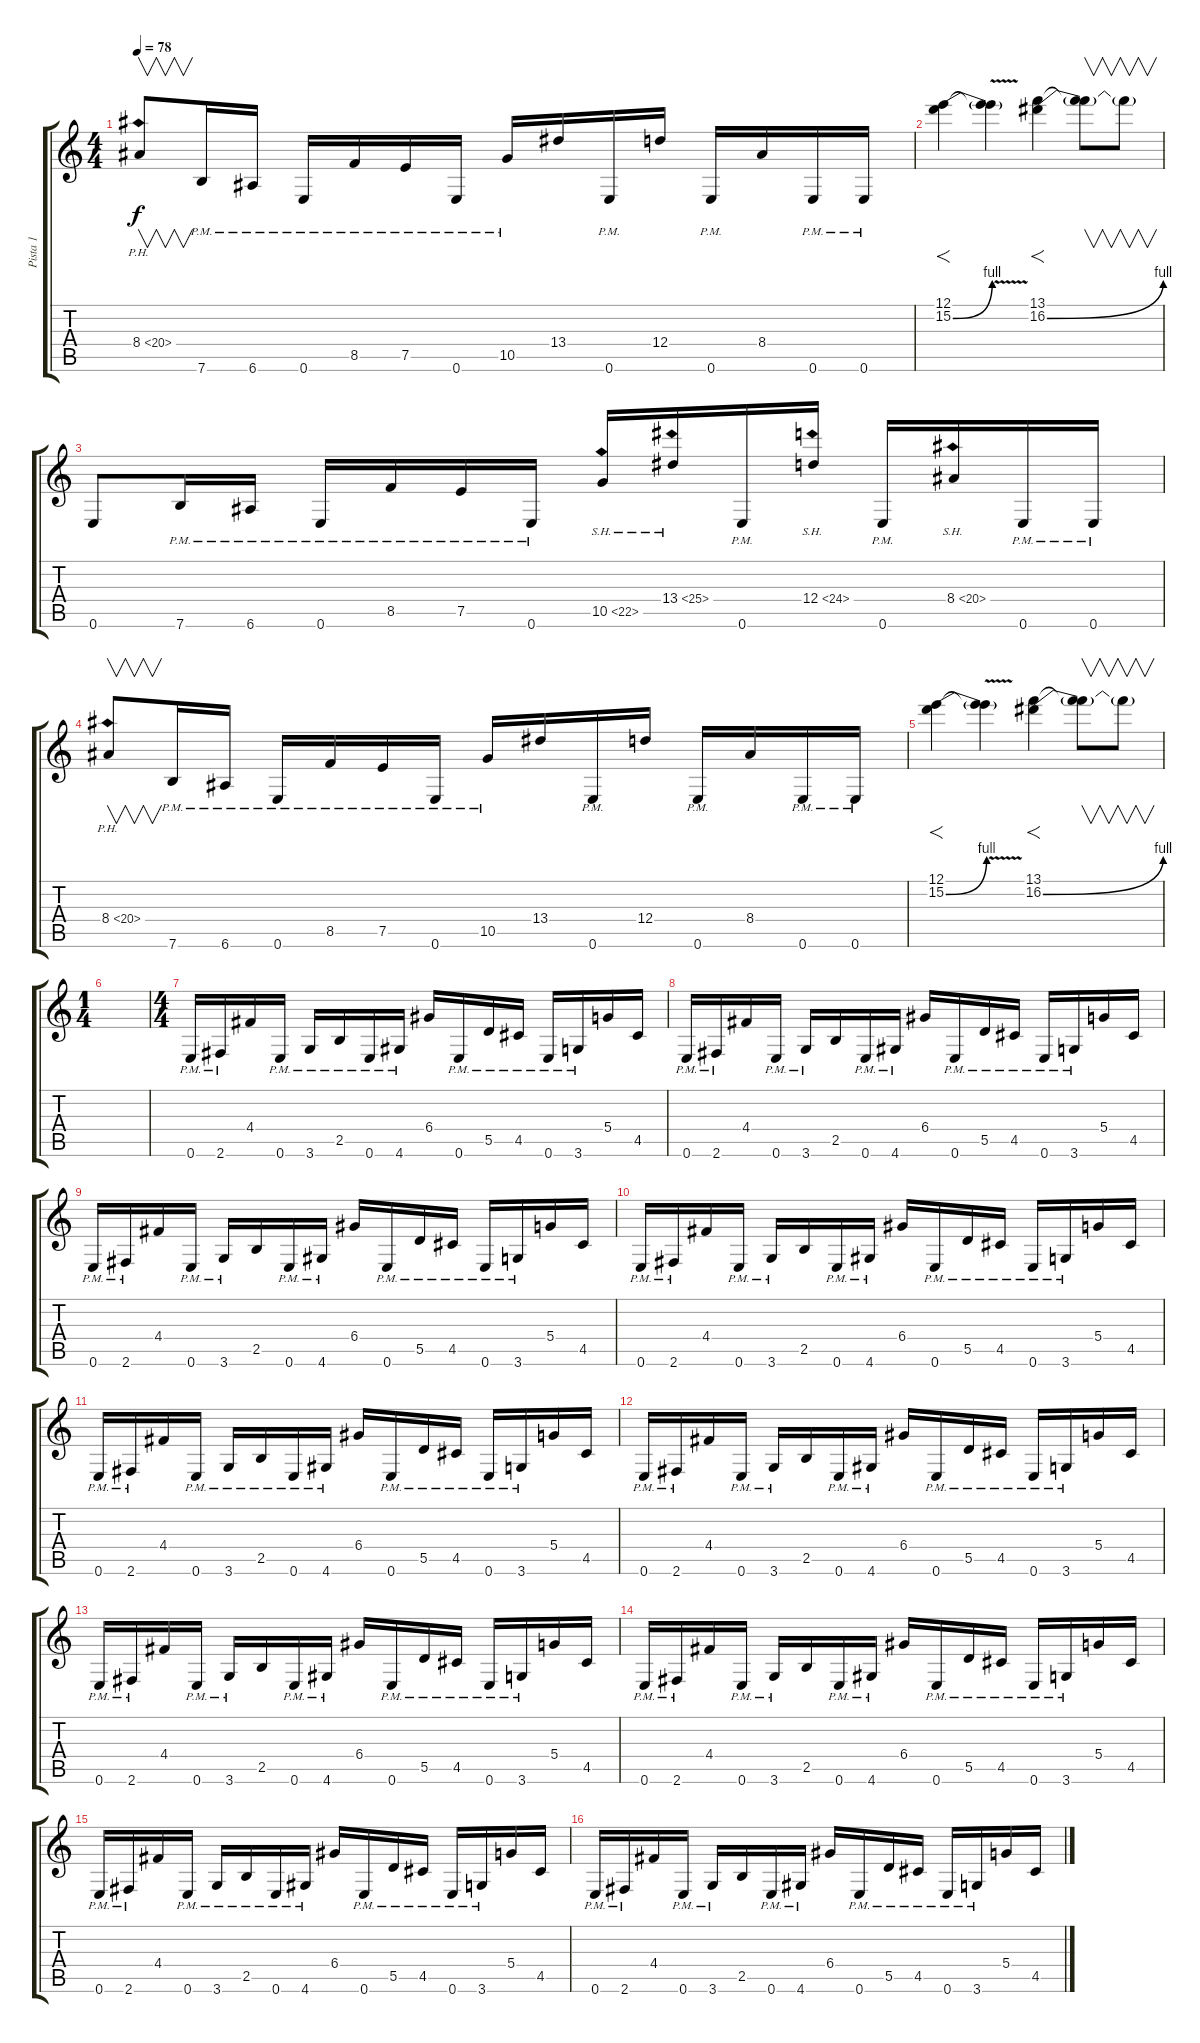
\track ("Pista 1" "Pista 1") {instrument overdrivenguitar}
\staff {score tabs}
\tuning (E4 B3 G3 D3 A2 E2) {hide}
\ts (4 4)
\tempo 78
\clef g2
\ks c
8.4{ph 12}.8{v dy f} 7.6{pm}.16 6.6{pm}.16 0.6{pm}.16 8.5{pm}.16 7.5{pm}.16 0.6{pm}.16 10.5{pm}.16 13.4.16 0.6{pm}.16 12.4.16 0.6{pm}.16 8.4.16 0.6{pm}.16 0.6{pm}.16 |
(12.1 15.2{be (bend 0 0 60 4)}).4{f} (12.1{t} 15.2{v t}).4 (13.1 16.2{be (bend 0 0 60 4)}).4{f} (13.1{t} 16.2{t}).8{v} 16.2{t}.8{v} |
0.6.8 7.6{pm}.16 6.6{pm}.16 0.6{pm}.16 8.5{pm}.16 7.5{pm}.16 0.6{pm}.16 10.5{sh 12}.16 13.4{sh 12}.16 0.6{pm}.16 12.4{sh 12}.16 0.6{pm}.16 8.4{sh 12}.16 0.6{pm}.16 0.6{pm}.16 |
8.4{ph 12}.8{v} 7.6{pm}.16 6.6{pm}.16 0.6{pm}.16 8.5{pm}.16 7.5{pm}.16 0.6{pm}.16 10.5{pm}.16 13.4.16 0.6{pm}.16 12.4.16 0.6{pm}.16 8.4.16 0.6{pm}.16 0.6{pm}.16 |
(12.1 15.2{be (bend 0 0 60 4)}).4{f} (12.1{t} 15.2{v t}).4 (13.1 16.2{be (bend 0 0 60 4)}).4{f} (13.1{t} 16.2{t}).8{v} 16.2{t}.8{v} |
\ts (1 4)
|
\ts (4 4)
0.6{pm}.16 2.6{pm}.16 4.4.16 0.6{pm}.16 3.6{pm}.16 2.5{pm}.16 0.6{pm}.16 4.6{pm}.16 6.4.16 0.6{pm}.16 5.5{pm}.16 4.5{pm}.16 0.6{pm}.16 3.6{pm}.16 5.4.16 4.5.16 |
0.6{pm}.16 2.6{pm}.16 4.4.16 0.6{pm}.16 3.6{pm}.16 2.5.16 0.6{pm}.16 4.6{pm}.16 6.4.16 0.6{pm}.16 5.5{pm}.16 4.5{pm}.16 0.6{pm}.16 3.6{pm}.16 5.4.16 4.5.16 |
0.6{pm}.16 2.6{pm}.16 4.4.16 0.6{pm}.16 3.6{pm}.16 2.5.16 0.6{pm}.16 4.6{pm}.16 6.4.16 0.6{pm}.16 5.5{pm}.16 4.5{pm}.16 0.6{pm}.16 3.6{pm}.16 5.4.16 4.5.16 |
0.6{pm}.16 2.6{pm}.16 4.4.16 0.6{pm}.16 3.6{pm}.16 2.5.16 0.6{pm}.16 4.6{pm}.16 6.4.16 0.6{pm}.16 5.5{pm}.16 4.5{pm}.16 0.6{pm}.16 3.6{pm}.16 5.4.16 4.5.16 |
0.6{pm}.16 2.6{pm}.16 4.4.16 0.6{pm}.16 3.6{pm}.16 2.5{pm}.16 0.6{pm}.16 4.6{pm}.16 6.4.16 0.6{pm}.16 5.5{pm}.16 4.5{pm}.16 0.6{pm}.16 3.6{pm}.16 5.4.16 4.5.16 |
0.6{pm}.16 2.6{pm}.16 4.4.16 0.6{pm}.16 3.6{pm}.16 2.5.16 0.6{pm}.16 4.6{pm}.16 6.4.16 0.6{pm}.16 5.5{pm}.16 4.5{pm}.16 0.6{pm}.16 3.6{pm}.16 5.4.16 4.5.16 |
0.6{pm}.16 2.6{pm}.16 4.4.16 0.6{pm}.16 3.6{pm}.16 2.5.16 0.6{pm}.16 4.6{pm}.16 6.4.16 0.6{pm}.16 5.5{pm}.16 4.5{pm}.16 0.6{pm}.16 3.6{pm}.16 5.4.16 4.5.16 |
0.6{pm}.16 2.6{pm}.16 4.4.16 0.6{pm}.16 3.6{pm}.16 2.5.16 0.6{pm}.16 4.6{pm}.16 6.4.16 0.6{pm}.16 5.5{pm}.16 4.5{pm}.16 0.6{pm}.16 3.6{pm}.16 5.4.16 4.5.16 |
0.6{pm}.16 2.6{pm}.16 4.4.16 0.6{pm}.16 3.6{pm}.16 2.5{pm}.16 0.6{pm}.16 4.6{pm}.16 6.4.16 0.6{pm}.16 5.5{pm}.16 4.5{pm}.16 0.6{pm}.16 3.6{pm}.16 5.4.16 4.5.16 |
0.6{pm}.16 2.6{pm}.16 4.4.16 0.6{pm}.16 3.6{pm}.16 2.5.16 0.6{pm}.16 4.6{pm}.16 6.4.16 0.6{pm}.16 5.5{pm}.16 4.5{pm}.16 0.6{pm}.16 3.6{pm}.16 5.4.16 4.5.16
